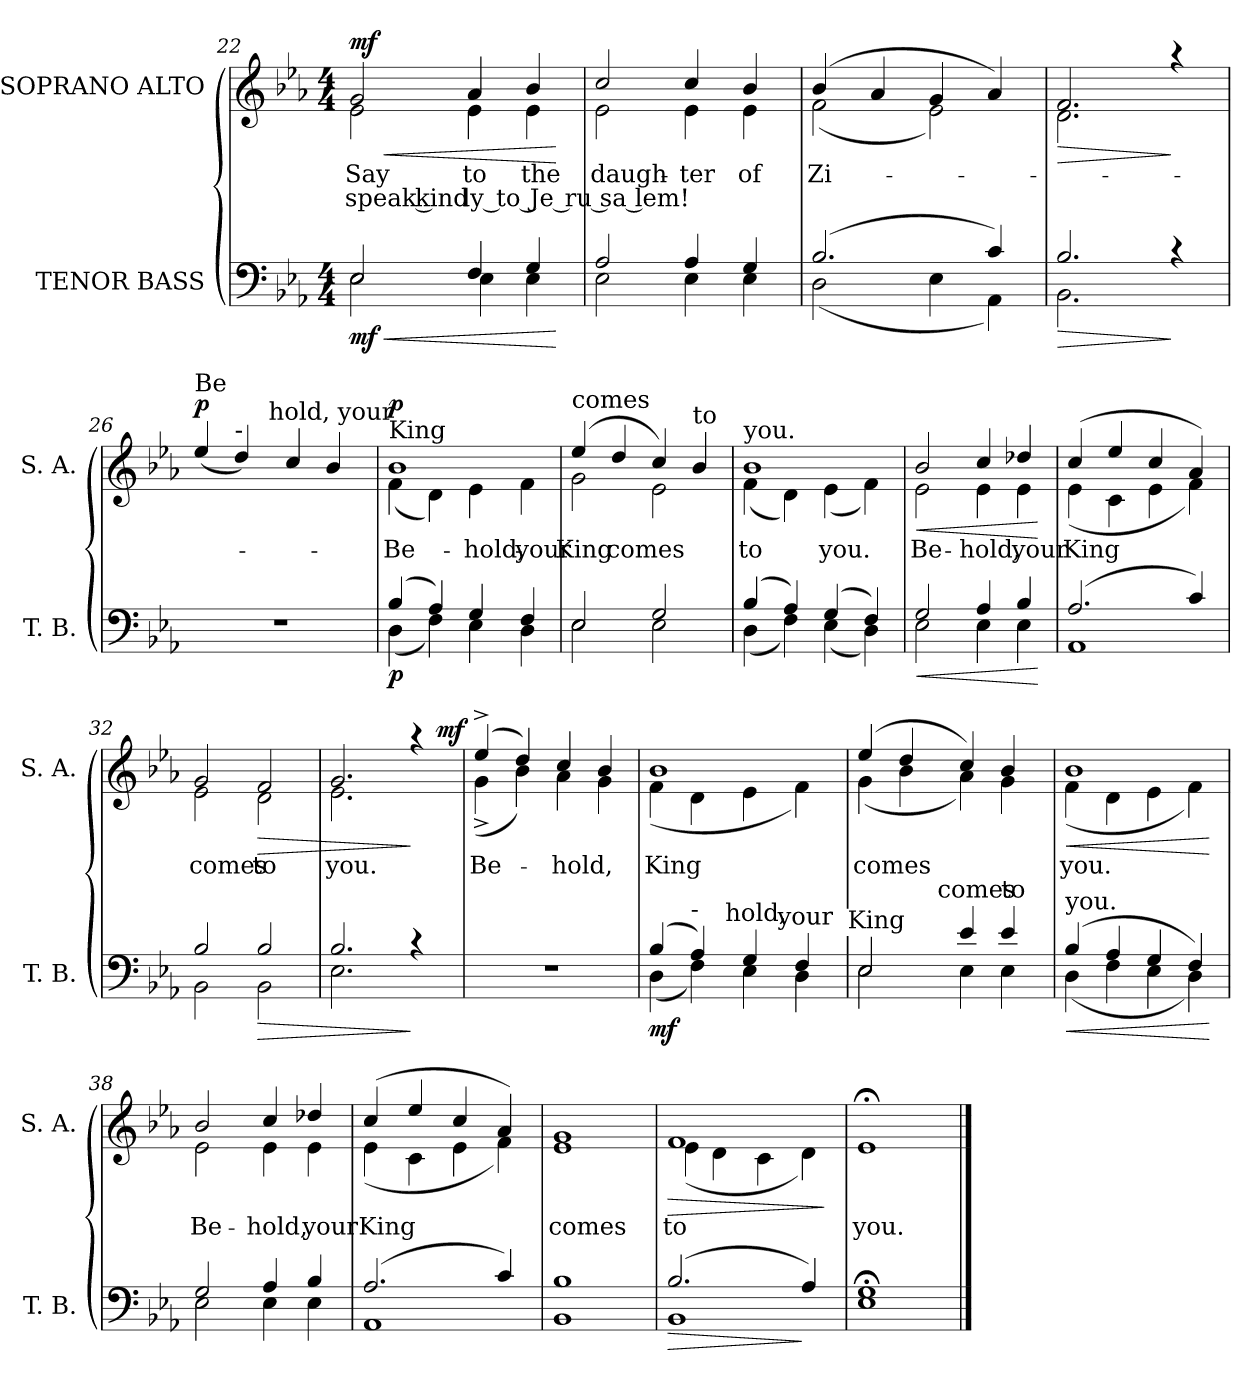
**kern	**dynam	**kern	**text	**text	**dynam
*part2	*part2	*part1	*part1	*part1	*part1
*staff2	*staff2	*staff1	*staff1	*staff1	*staff1
*I"TENOR BASS	*	*I"SOPRANO ALTO	*	*	*
*I'T. B.	*	*I'S. A.	*	*	*
*clefF4	*	*clefG2	*	*	*
*ITrd7c12	*	*	*	*	*
*k[b-e-a-]	*	*k[b-e-a-]	*	*	*
*E-:	*	*E-:	*	*	*
*M4/4	*	*M4/4	*	*	*
=22	=22	=22	=22	=22	=22
!	!LO:HP:b	!	!LO:LY:b	!LO:LY:b	!LO:HP:b
*^	*	*^	*	*	*
!	!	!LO:DY:n=1:b	!	!	!	!	!LO:DY:n=1:a
2EE-/	2EE-\	< mf	2g/	2e-\	Say	speak kind-	< mf
!	!	!	!	!	!LO:LY:b	!LO:LY:b	!
4FF/	4EE-\	.	4a-/	4e-\	to	-ly to Je ru sa lem!	.
!	!	!	!	!	!LO:LY:b	!	!
4GG/	4EE-\	.	4b-/	4e-\	the	.	.
*v	*v	*	*	*	*	*	*
*	*	*v	*v	*	*	*
.	[	.	.	.	[
!!LO:LB:g=z
=23	=23	=23	=23	=23	=23
*^	*	*	*	*	*
!	!	!	!	!LO:LY:b	!	!
*	*	*	*^	*	*	*
2AA-/	2EE-\	.	2cc/	2e-\	daugh-	.	.
!	!	!	!	!	!LO:LY:b	!	!
4AA-/	4EE-\	.	4cc/	4e-\	-ter	.	.
!	!	!	!	!	!LO:LY:b	!	!
4GG/	4EE-\	.	4b-/	4e-\	of	.	.
=24	=24	=24	=24	=24	=24	=24	=24
!	!	!	!	!	!LO:LY:b	!	!
(2.BB-/	(<2DD\	.	(4b-/	(<2f\	Zi-	.	.
.	.	.	4a-/	.	.	.	.
.	4EE-\	.	4g/	2e-\)	.	.	.
4C/)	4AAA-\)	.	4a-/)	.	.	.	.
=25	=25	=25	=25	=25	=25	=25	=25
!	!	!LO:HP:b	!	!	!	!	!LO:HP:b
2.BB-/	2.BBB-\	>	2.f/	2.d\	.	.	>
4rc	4ryy	]	4raa	4ryy	.	.	]
=26	=26	=26	=26	=26	=26	=26	=26
!	!	!	!LO:TX:a:t=Be	!	!	!	!
!	!	!	!	!	!	!	!LO:DY:a
*v	*v	*	*	*	*	*	*
1r	.	(4ee-/	4..ryy	.	.	p
!	!	!LO:TX:a:t=-	!	!	!	!
.	.	4dd/)	.	.	.	.
!	!	!	!LO:TX:a:t=hold, your	!	!	!
.	.	.	2ryy	.	.	.
.	.	4cc/	.	.	.	.
.	.	4b-/	.	.	.	.
.	.	.	16ryy	.	.	.
!!LO:LB:g=z	!!
=27	=27	=27	=27	=27	=27	=27
*^	*	*	*	*	*	*
!	!	!	!LO:TX:a:t=King	!	!	!	!
!	!	!LO:DY:b	!	!	!LO:LY:b	!	!LO:DY:b
(4BB-/	(<4DD\	p	1b-	(<4f\	Be-	.	p
4AA-/)	4FF\)	.	.	4d\)	.	.	.
!	!	!	!	!	!LO:LY:b	!	!
4GG/	4EE-\	.	.	4e-\	-hold,	.	.
!	!	!	!	!	!LO:LY:b	!	!
4FF/	4DD\	.	.	4f\	your	.	.
=28	=28	=28	=28	=28	=28	=28	=28
!	!	!	!LO:TX:a:t=comes	!	!	!	!
!	!	!	!	!	!LO:LY:b	!	!
2EE-/	2EE-\	.	(4ee-/	2g\	King	.	.
!	!	!	!	!	!LO:LY:b	!	!
.	.	.	4dd/	.	comes	.	.
2GG/	2EE-\	.	4cc/)	2e-\	.	.	.
!	!	!	!LO:TX:a:t=to	!	!	!	!
.	.	.	4b-/	.	.	.	.
=29	=29	=29	=29	=29	=29	=29	=29
!	!	!	!LO:TX:a:t=you.	!	!	!	!
!	!	!	!	!	!LO:LY:b	!	!
(4BB-/	(<4DD\	.	1b-	(<4f\	to	.	.
4AA-/)	4FF\)	.	.	4d\)	.	.	.
!	!	!	!	!	!LO:LY:b	!	!
(4GG/	(<4EE-\	.	.	(<4e-\	you.	.	.
4FF/)	4DD\)	.	.	4f\)	.	.	.
=30	=30	=30	=30	=30	=30	=30	=30
!	!	!LO:HP:b	!	!	!LO:LY:b	!	!LO:HP:b
2GG/	2EE-\	<	2b-/	2e-\	Be-	.	<
!	!	!	!	!	!LO:LY:b	!	!
4AA-/	4EE-\	.	4cc/	4e-\	-hold,	.	.
!	!	!	!	!	!LO:LY:b	!	!
4BB-/	4EE-\	.	4dd-X/	4e-\	your	.	.
*v	*v	*	*	*	*	*	*
*	*	*v	*v	*	*	*
.	[	.	.	.	[
!!LO:LB:g=z
=31	=31	=31	=31	=31	=31
*^	*	*	*	*	*
!	!	!	!	!LO:LY:b	!	!
*	*	*	*^	*	*	*
(2.AA-/	1AAA-	.	(4cc/	(<4e-\	King	.	.
.	.	.	4ee-/	4c\	.	.	.
.	.	.	4cc/	4e-\	.	.	.
4C/)	.	.	4a-/)	4f\)	.	.	.
=32	=32	=32	=32	=32	=32	=32	=32
!	!	!	!	!	!LO:LY:b	!	!
2BB-/	2BBB-\	.	2g/	2e-\	comes	.	.
!	!	!LO:HP:b	!	!	!LO:LY:b	!	!LO:HP:b
2BB-/	2BBB-\	>	2f/	2d\	to	.	>
=33	=33	=33	=33	=33	=33	=33	=33
!	!	!	!	!	!LO:LY:b	!	!
*	*	*	*	*^	*	*	*
2.BB-/	2.EE-\	.	2.g/	2.e-\	2..ryy	you.	.	.
4rc	4ryy	]	4raa	4ryy	.	.	.	]
!	!	!	!	!	!	!	!	!LO:DY:a
.	.	.	.	.	8ryy	.	.	mf
=34	=34	=34	=34	=34	=34	=34	=34	=34
!	!	!	!	!	!	!LO:LY:b	!	!
*v	*v	*	*	*	*	*	*	*
*	*	*	*v	*v	*	*	*
1r	.	(4ee-^>/	(<4g^<\	Be-	.	.
.	.	4dd/)	4b-\)	.	.	.
!	!	!	!	!LO:LY:b	!	!
.	.	4cc/	4a-\	-hold,	.	.
!	!	!	!	!LO:LY:b	!	!
.	.	4b-/	4g\	.	.	.
!!LO:PB:g=z	!!
=35	=35	=35	=35	=35	=35	=35
*^	*	*	*	*	*	*
!LO:TX:a:t=be	!	!	!	!	!	!	!
!	!	!LO:DY:b	!	!	!LO:LY:b	!	!
*^	*^	*	*	*	*	*	*
(4BB-/	(<4DD\	4..ryy	2ryy	mf	1b-	(<4f\	King	.	.
!LO:TX:a:t=-	!	!	!	!	!	!	!	!	!
4AA-/)	4FF\)	.	.	.	.	4d\	.	.	.
!	!	!LO:TX:a:t=hold,	!	!	!	!	!	!	!
.	.	2ryy	.	.	.	.	.	.	.
4GG/	4EE-\	.	8.ryy	.	.	4e-\	.	.	.
!	!	!	!LO:TX:a:t=your	!	!	!	!	!	!
.	.	.	4ryy	.	.	.	.	.	.
4FF/	4DD\	.	.	.	.	4f\)	.	.	.
.	.	16ryy	16ryy	.	.	.	.	.	.
!	!	!	!LO:TX:a:t=King	!	!	!	!	!	!
=36	=36	=36	=36	=36	=36	=36	=36	=36	=36
!	!	!	!	!	!	!	!LO:LY:b	!	!
*	*	*v	*v	*	*	*	*	*	*
2EE-/	2EE-\	4ryy	.	(4ee-/	(<4g\	comes	.	.
.	.	8ryy	.	4dd/	4b-\	.	.	.
.	.	32ryy	.	.	.	.	.	.
!	!	!LO:TX:a:t=comes	!	!	!	!	!	!
.	.	2ryy	.	.	.	.	.	.
4E-/	4EE-\	.	.	4cc/)	4a-\)	.	.	.
!LO:TX:a:t=to	!	!	!	!	!	!	!	!
!	!	!	!	!	!	!LO:LY:b	!	!
4E-/	4EE-\	.	.	4b-/	4g\	.	.	.
.	.	16.ryy	.	.	.	.	.	.
=37	=37	=37	=37	=37	=37	=37	=37	=37
!LO:TX:a:t=you.	!	!	!	!	!	!	!	!
!	!	!	!LO:HP:b	!	!	!LO:LY:b	!	!LO:HP:b
*	*v	*v	*	*	*	*	*	*
(4BB-/	(<4DD\	<	1b-	(<4f\	you.	.	<
4AA-/	4FF\	.	.	4d\	.	.	.
4GG/	4EE-\	.	.	4e-\	.	.	.
4FF/)	4DD\)	.	.	4f\)	.	.	.
*v	*v	*	*	*	*	*	*
*	*	*v	*v	*	*	*
.	[	.	.	.	[
!!LO:LB:g=z
=38	=38	=38	=38	=38	=38
*^	*	*	*	*	*
!	!	!	!	!LO:LY:b	!	!
*	*	*	*^	*	*	*
2GG/	2EE-\	.	2b-/	2e-\	Be-	.	.
!	!	!	!	!	!LO:LY:b	!	!
4AA-/	4EE-\	.	4cc/	4e-\	-hold,	.	.
!	!	!	!	!	!LO:LY:b	!	!
4BB-/	4EE-\	.	4dd-X/	4e-\	your	.	.
=39	=39	=39	=39	=39	=39	=39	=39
!	!	!	!	!	!LO:LY:b	!	!
(2.AA-/	1AAA-	.	(4cc/	(<4e-\	King	.	.
.	.	.	4ee-/	4c\	.	.	.
.	.	.	4cc/	4e-\	.	.	.
4C/)	.	.	4a-/)	4f\)	.	.	.
*v	*v	*	*	*	*	*	*
=40	=40	=40	=40	=40	=40	=40
!	!	!	!	!LO:LY:b	!	!
*	*	*v	*v	*	*	*
1BBB- 1BB-	.	1e- 1g	comes	.	.
=41	=41	=41	=41	=41	=41
!	!	!LO:TX:a:B:t=poco rit.	!	!	!
!	!LO:HP:b	!	!LO:LY:b	!	!LO:HP:b
*^	*	*^	*	*	*
(2.BB-/	1BBB-	>	1f	(<4e-\	to	.	>
.	.	.	.	4d\	.	.	.
.	.	.	.	4c\	.	.	.
4AA-/)	.	]	.	4d\)	.	.	.
*v	*v	*	*	*	*	*	*
*	*	*v	*v	*	*	*
.	.	.	.	.	]
=42	=42	=42	=42	=42	=42
!	!	!	!LO:LY:b	!	!
1EE-;< 1GG;<	.	1e-;	you.	.	.
==	==	==	==	==	==
*-	*-	*-	*-	*-	*-
